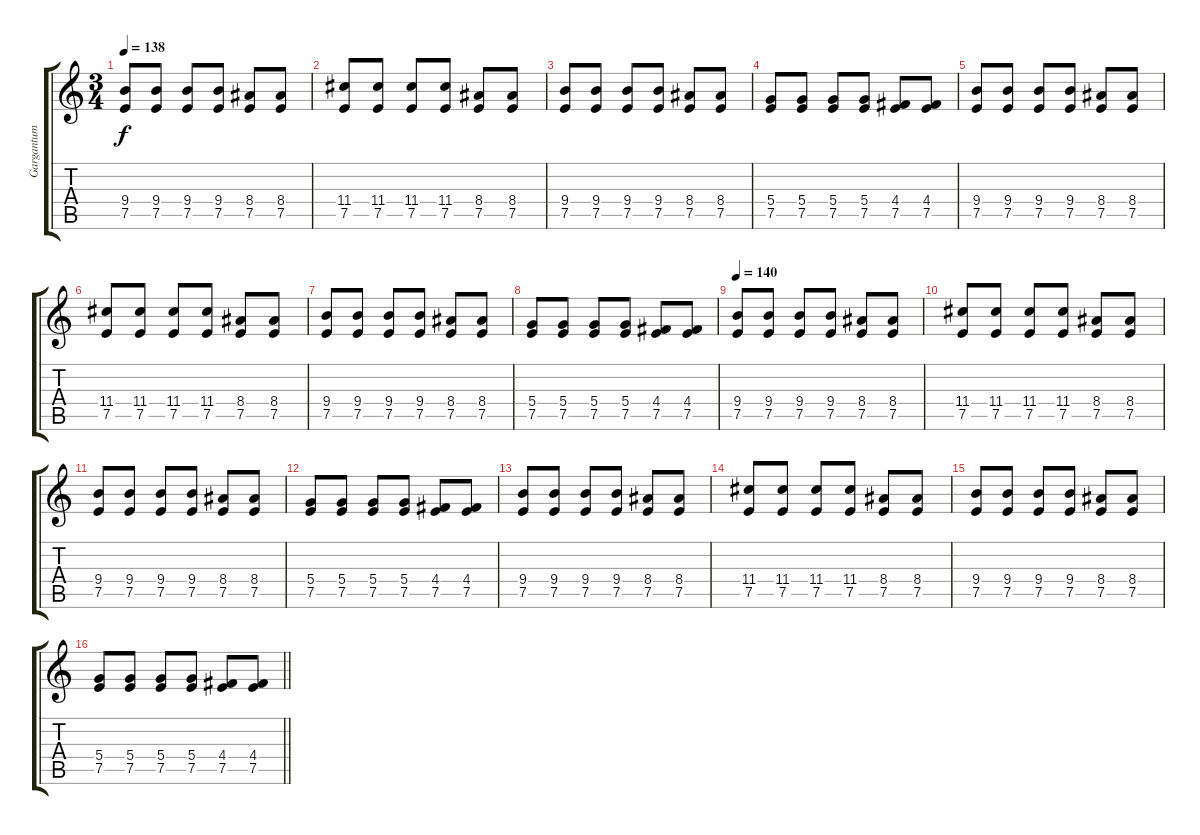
\track ("Gargantum" "Gargantum") {instrument overdrivenguitar}
\staff {score tabs}
\tuning (E4 B3 G3 D3 A2 E2) {hide}
\ts (3 4)
\tempo 138
\clef g2
\ks c
(9.4 7.5).8{dy f} (9.4 7.5).8 (9.4 7.5).8 (9.4 7.5).8 (8.4 7.5).8 (8.4 7.5).8 |
(11.4 7.5).8 (11.4 7.5).8 (11.4 7.5).8 (11.4 7.5).8 (8.4 7.5).8 (8.4 7.5).8 |
(9.4 7.5).8 (9.4 7.5).8 (9.4 7.5).8 (9.4 7.5).8 (8.4 7.5).8 (8.4 7.5).8 |
(5.4 7.5).8 (5.4 7.5).8 (5.4 7.5).8 (5.4 7.5).8 (4.4 7.5).8 (4.4 7.5).8 |
(9.4 7.5).8 (9.4 7.5).8 (9.4 7.5).8 (9.4 7.5).8 (8.4 7.5).8 (8.4 7.5).8 |
(11.4 7.5).8 (11.4 7.5).8 (11.4 7.5).8 (11.4 7.5).8 (8.4 7.5).8 (8.4 7.5).8 |
(9.4 7.5).8 (9.4 7.5).8 (9.4 7.5).8 (9.4 7.5).8 (8.4 7.5).8 (8.4 7.5).8 |
(5.4 7.5).8 (5.4 7.5).8 (5.4 7.5).8 (5.4 7.5).8 (4.4 7.5).8 (4.4 7.5).8 |
\tempo 140
(9.4 7.5).8 (9.4 7.5).8 (9.4 7.5).8 (9.4 7.5).8 (8.4 7.5).8 (8.4 7.5).8 |
(11.4 7.5).8 (11.4 7.5).8 (11.4 7.5).8 (11.4 7.5).8 (8.4 7.5).8 (8.4 7.5).8 |
(9.4 7.5).8 (9.4 7.5).8 (9.4 7.5).8 (9.4 7.5).8 (8.4 7.5).8 (8.4 7.5).8 |
(5.4 7.5).8 (5.4 7.5).8 (5.4 7.5).8 (5.4 7.5).8 (4.4 7.5).8 (4.4 7.5).8 |
(9.4 7.5).8 (9.4 7.5).8 (9.4 7.5).8 (9.4 7.5).8 (8.4 7.5).8 (8.4 7.5).8 |
(11.4 7.5).8 (11.4 7.5).8 (11.4 7.5).8 (11.4 7.5).8 (8.4 7.5).8 (8.4 7.5).8 |
(9.4 7.5).8 (9.4 7.5).8 (9.4 7.5).8 (9.4 7.5).8 (8.4 7.5).8 (8.4 7.5).8 |
\barLineRight lightlight
(5.4 7.5).8 (5.4 7.5).8 (5.4 7.5).8 (5.4 7.5).8 (4.4 7.5).8 (4.4 7.5).8
